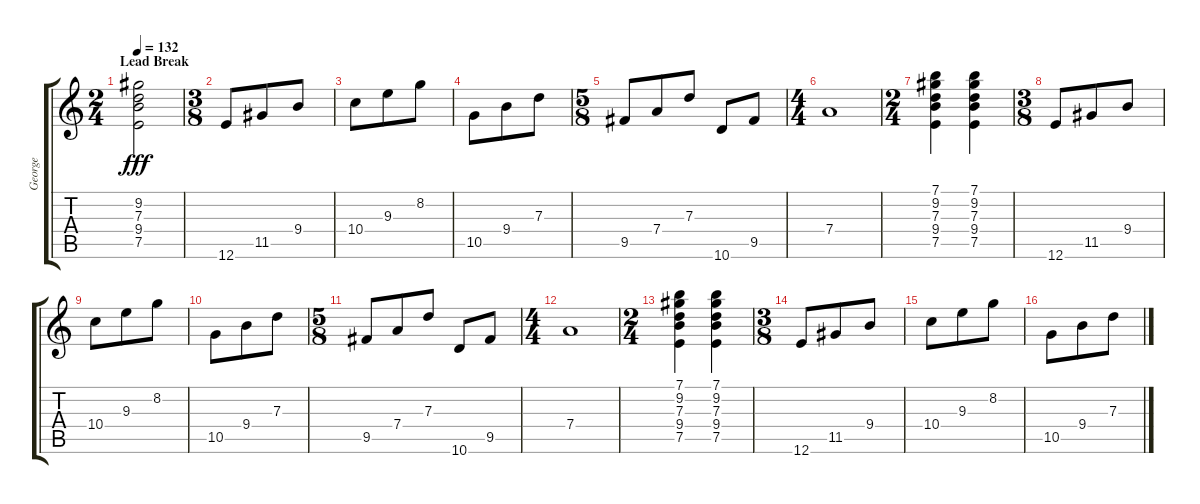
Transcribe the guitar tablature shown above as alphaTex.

\track ("George" "George") {instrument acousticguitarsteel}
\staff {score tabs}
\tuning (E4 B3 G3 D3 A2 E2) {hide}
\ts (2 4)
\section ("" "Lead Break")
\tempo 132
\clef g2
\ks c
(9.2 7.3 9.4 7.5).2{dy fff} |
\ts (3 8)
12.6.8{volume 15} 11.5.8 9.4.8 |
10.4.8 9.3.8 8.2.8 |
10.5.8 9.4.8 7.3.8 |
\ts (5 8)
9.5.8 7.4.8 7.3.8 10.6.8 9.5.8 |
\ts (4 4)
7.4.1 |
\ts (2 4)
(7.1 9.2 7.3 9.4 7.5).4{volume 13} (7.1 9.2 7.3 9.4 7.5).4 |
\ts (3 8)
12.6.8{volume 15} 11.5.8 9.4.8 |
10.4.8 9.3.8 8.2.8 |
10.5.8 9.4.8 7.3.8 |
\ts (5 8)
9.5.8 7.4.8 7.3.8 10.6.8 9.5.8 |
\ts (4 4)
7.4.1 |
\ts (2 4)
(7.1 9.2 7.3 9.4 7.5).4{volume 13} (7.1 9.2 7.3 9.4 7.5).4 |
\ts (3 8)
12.6.8{volume 15} 11.5.8 9.4.8 |
10.4.8 9.3.8 8.2.8 |
10.5.8 9.4.8 7.3.8
